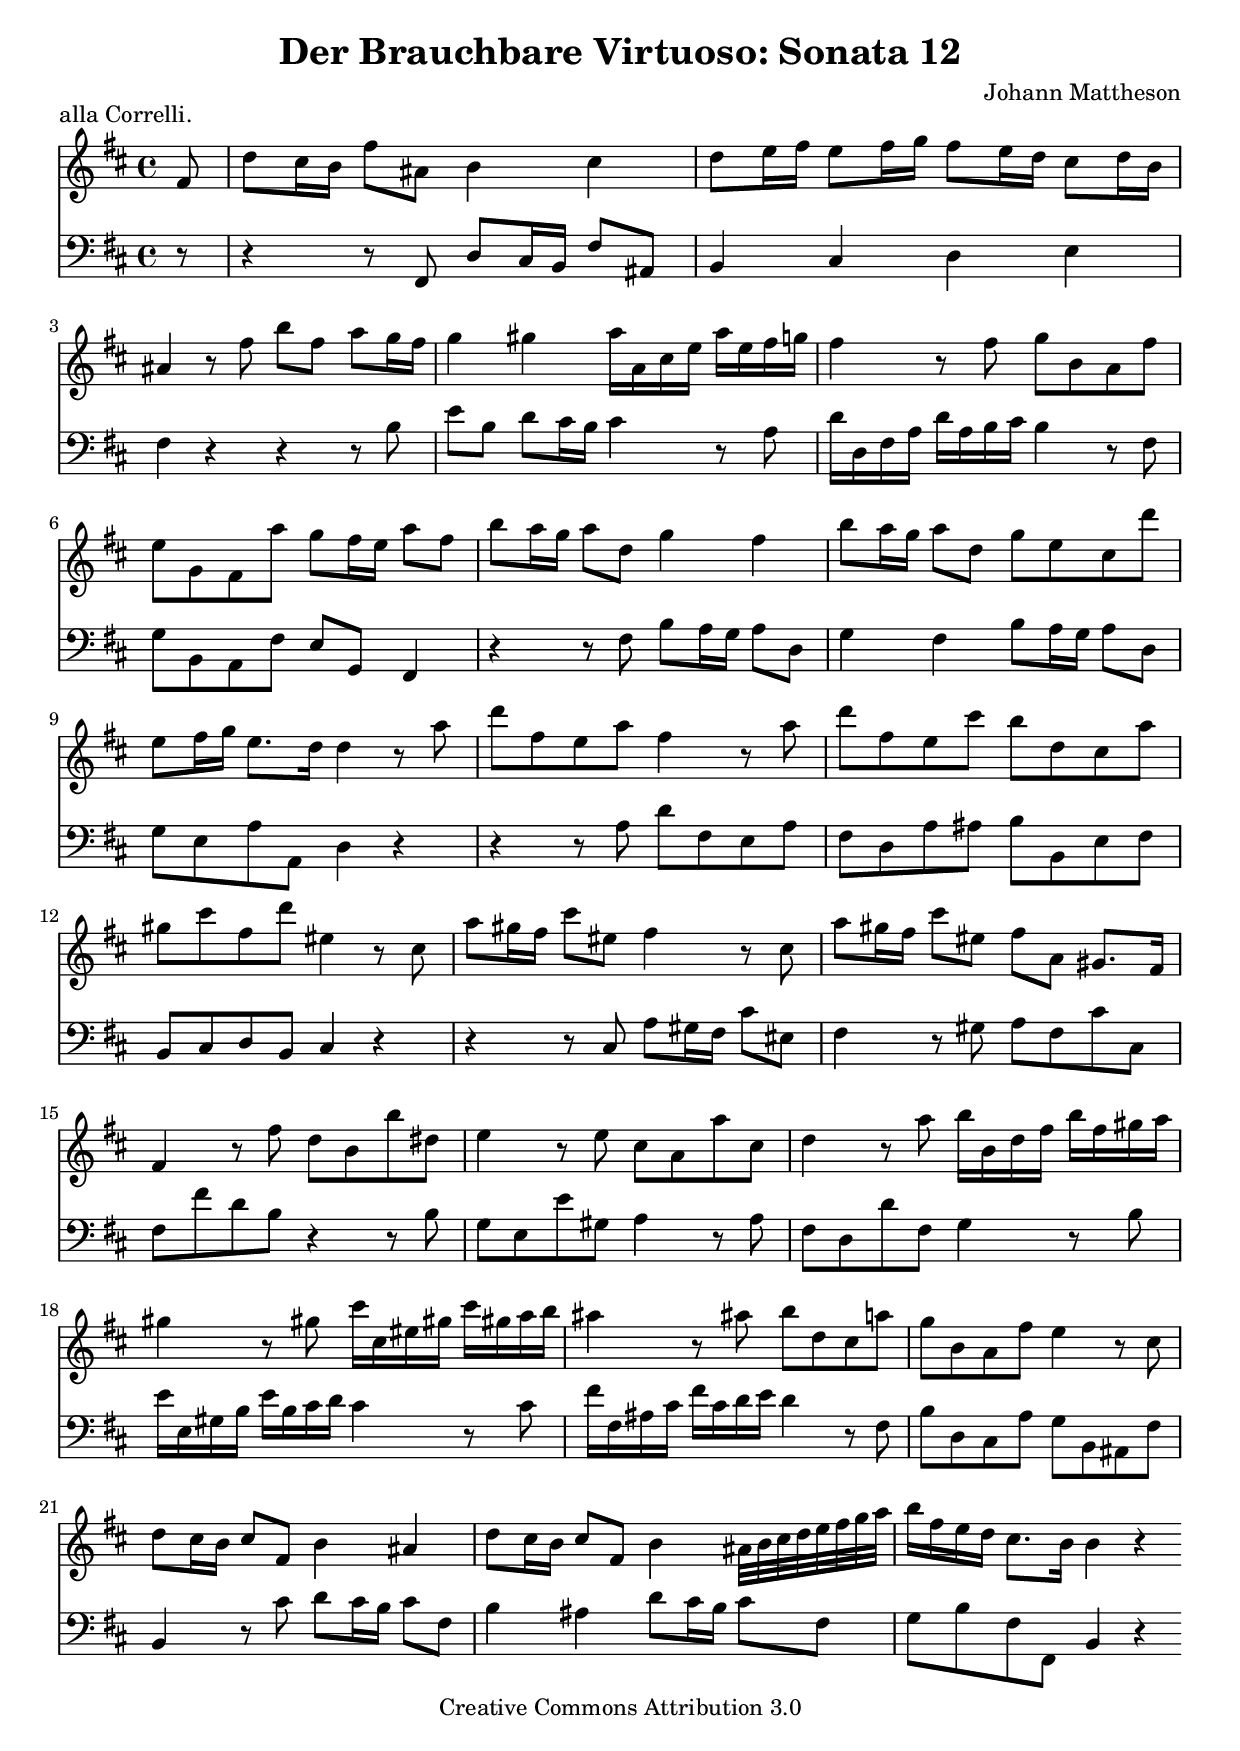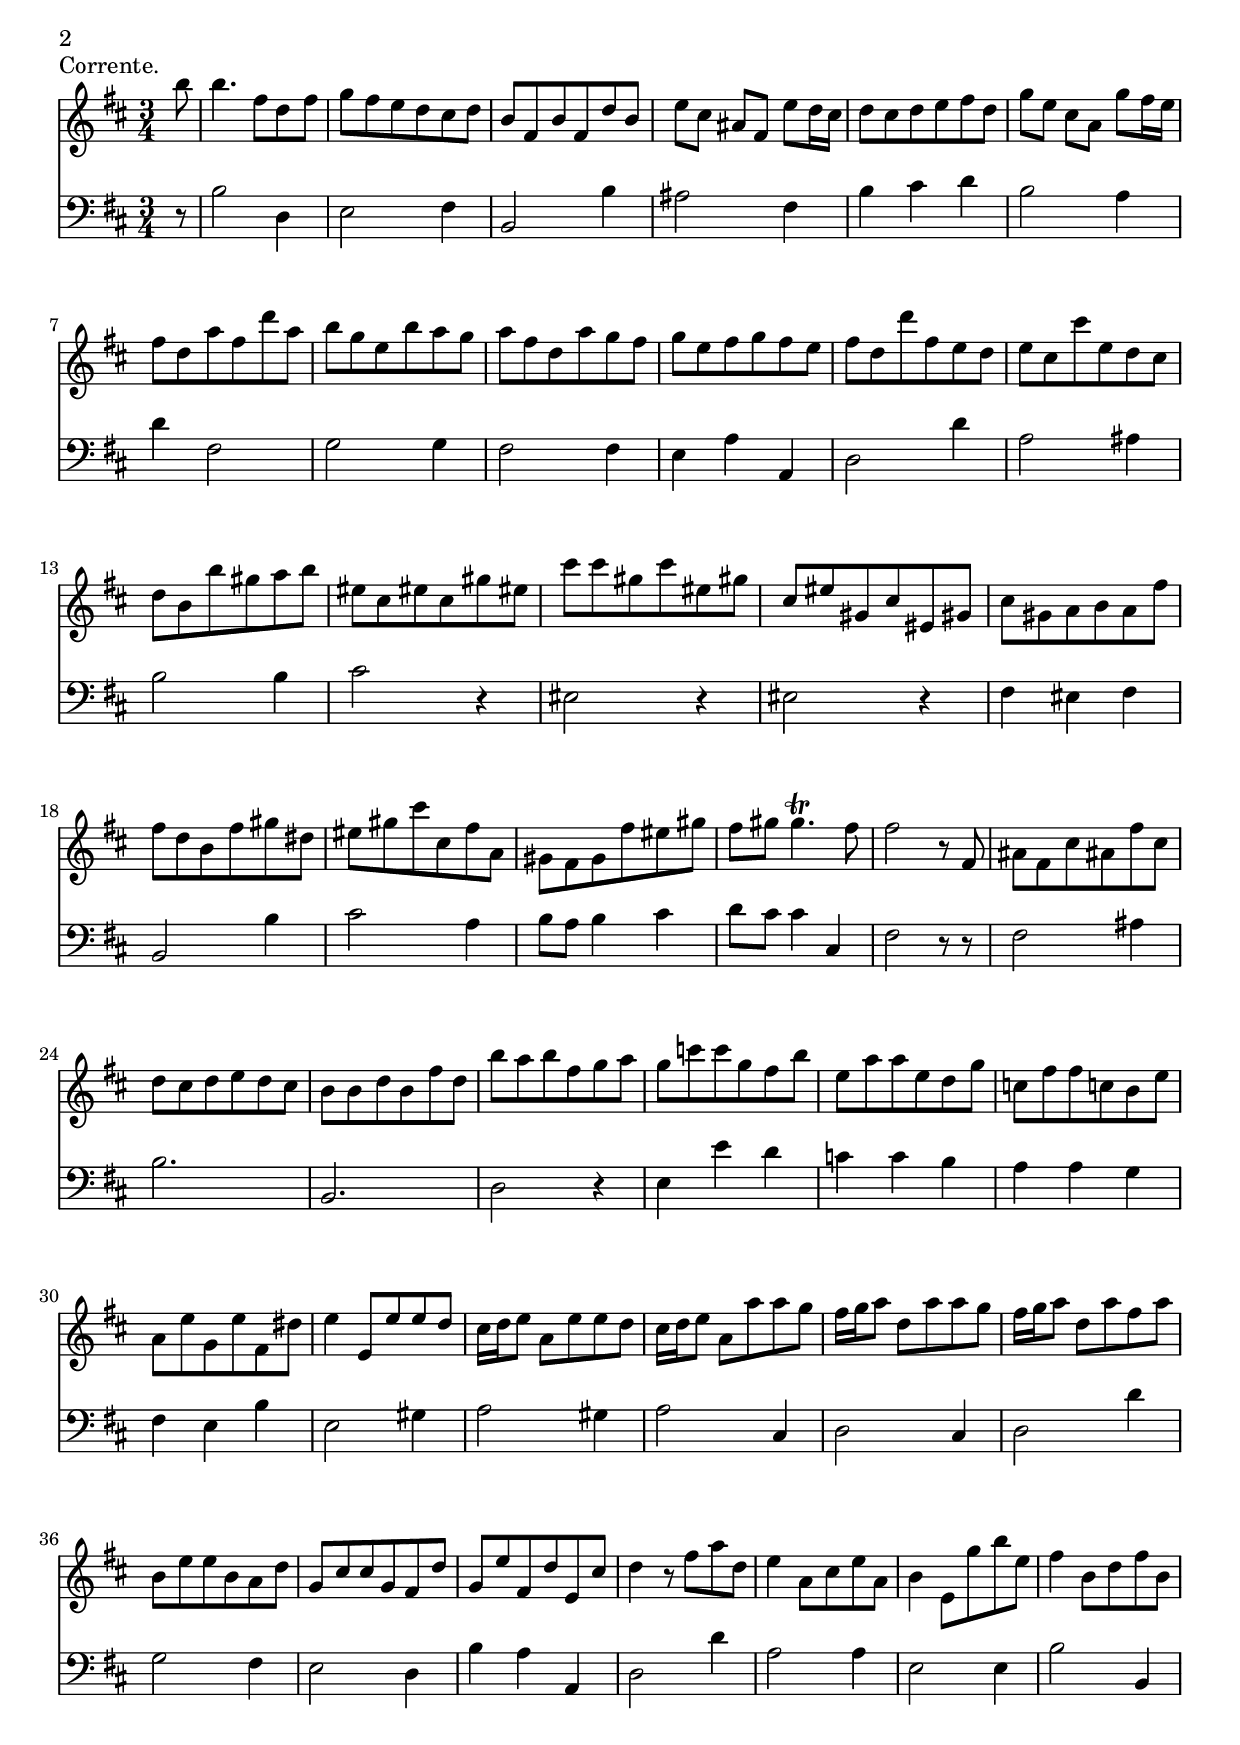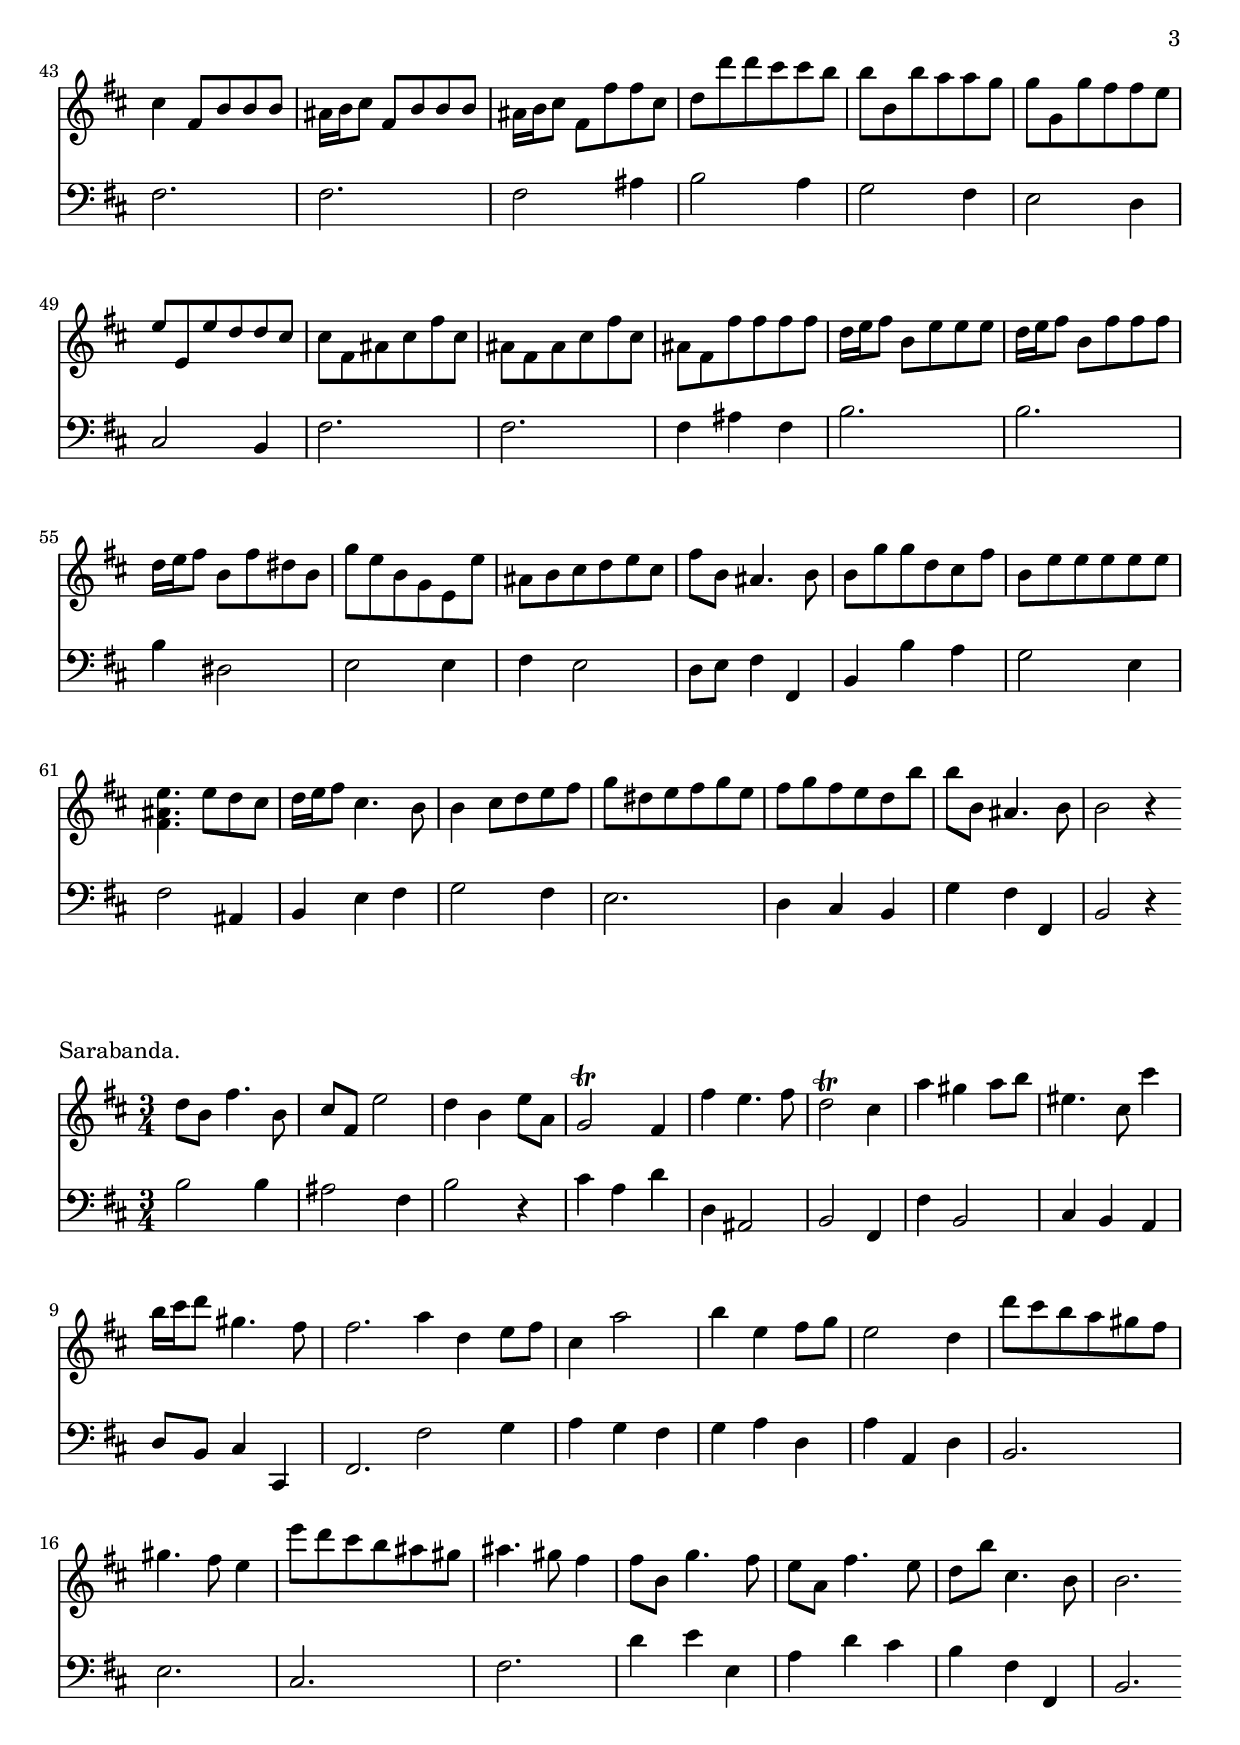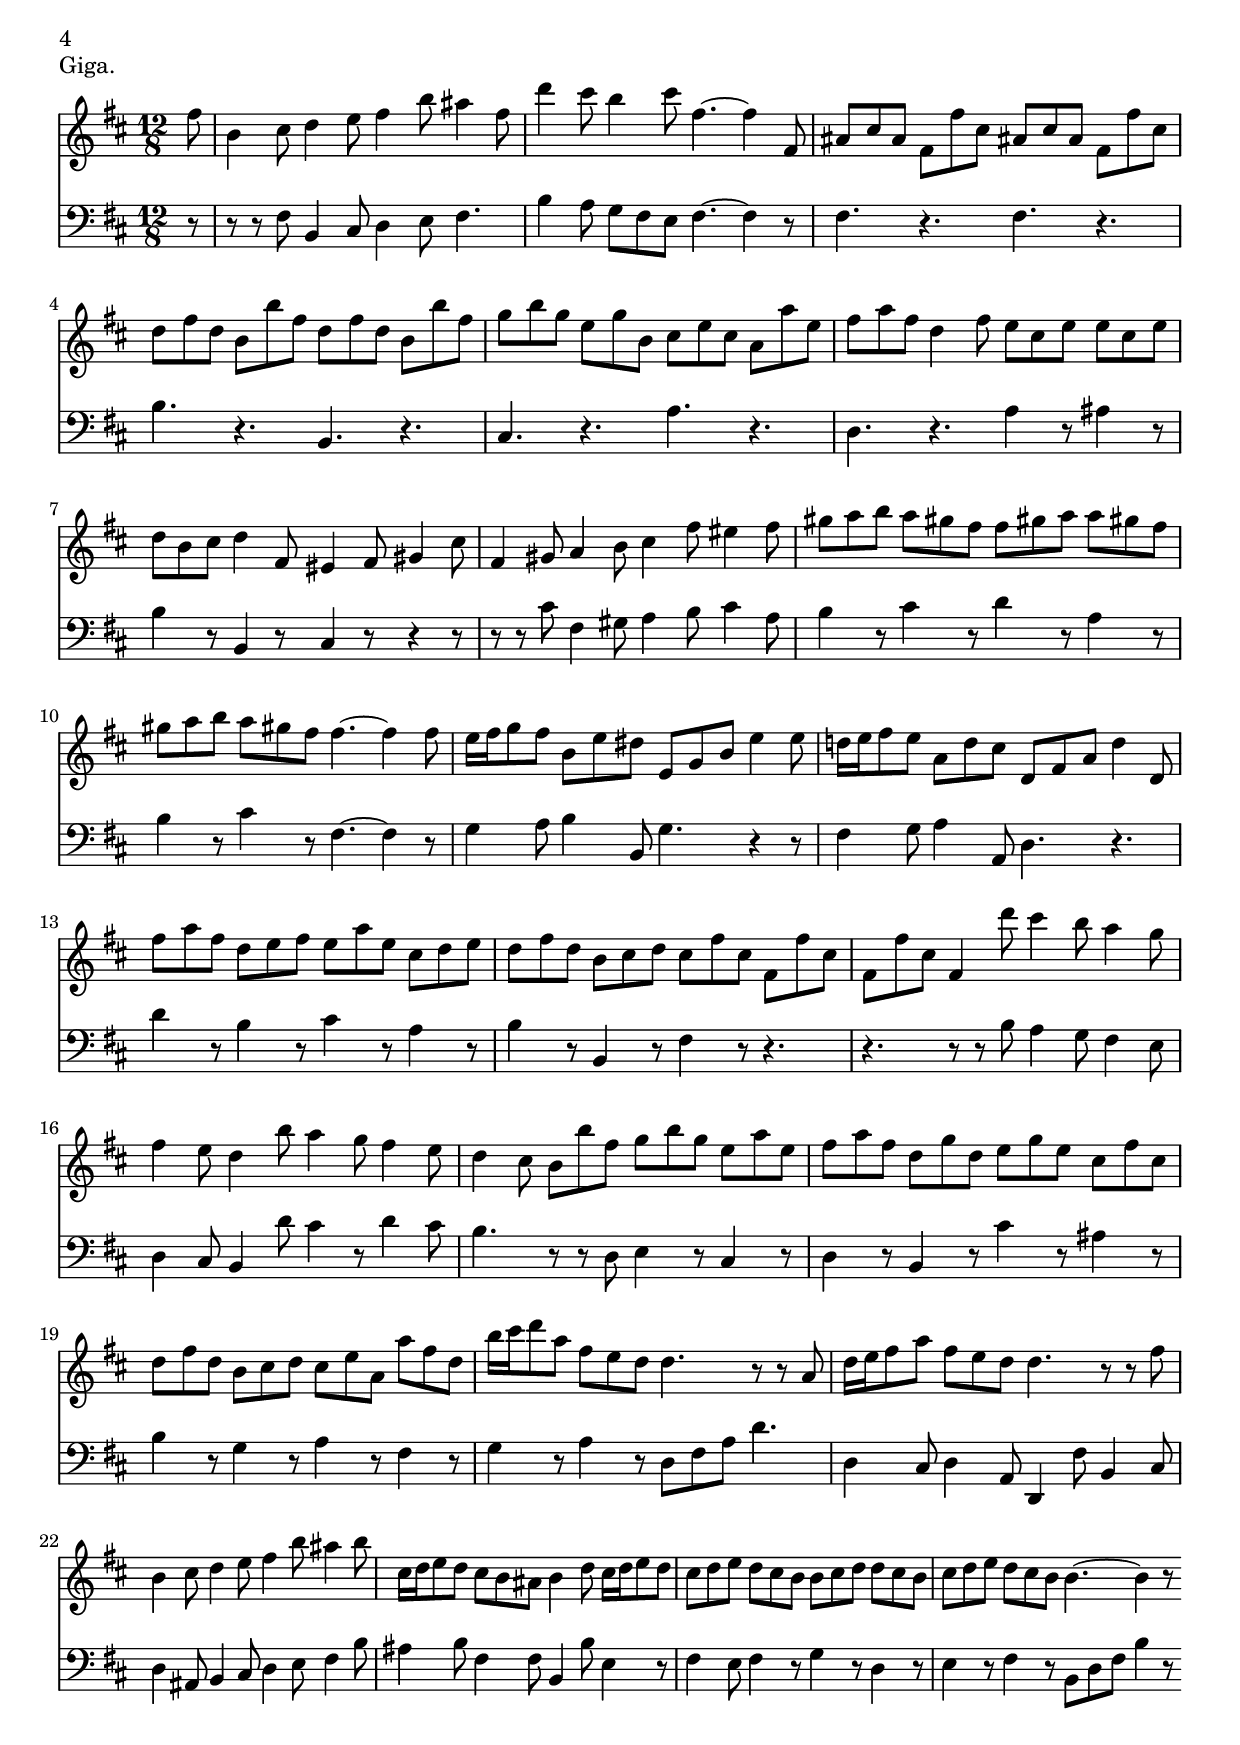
\version "2.8.8"

#(set-global-staff-size 20)

\header { 
	title = "Der Brauchbare Virtuoso: Sonata 12"
	composer = "Johann Mattheson"
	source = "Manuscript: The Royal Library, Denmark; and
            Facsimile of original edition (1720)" 
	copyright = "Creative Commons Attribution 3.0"
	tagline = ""
	}

\paper {
	#(set-paper-size "a4")
	ragged-last-bottom = ##f
	}

\score {
  <<
    \new Staff
    \relative c' {
	\clef G
	\key d \major
	\time 4/4 
	                   
	\partial 8*1 fis8 | d' cis16 b fis'8 ais,! b4 cis |   % 3
	d8 e16 fis e8 fis16 g fis8 e16 d cis8 d16 b | 
	ais!4 r8 fis' b fis a g16 fis |   % 5
	g4 gis! a16 a, cis e a e fis g! | 
	fis4 r8 fis g b, a fis' |   % 7
	e g, fis a' g fis16 e a8 fis | b a16 g a8 d, g4 fis |   % 9
	b8 a16 g a8 d, g e cis d' | 
	e, fis16 g e8. d16 d4 r8 \bar ":|:" a' |   % 11
	d fis, e a fis4 r8 a | d fis, e cis' b d, cis a' |   % 13
	gis! cis fis, d' eis,!4 r8 cis | 
	a' gis!16 fis cis'8 eis,! fis4 r8 cis |   % 15
	a' gis!16 fis cis'8 eis,! fis a, gis!8. fis16 | 
	fis4 r8 fis' d b b' dis,! |   % 17
	e4 r8 e cis a a' cis, | 
	d4 r8 a' b16 b, d fis b fis gis! a |   % 19
	gis!4 r8 gis! cis16 cis, eis! gis! cis gis! a b | 
	ais!4 r8 ais! b d, cis a'! |   % 21
	g b, a fis' e4 r8 cis | d cis16 b cis8 fis, b4 ais! |   % 23
	d8 cis16 b cis8 fis, b4 ais!32 b cis d e fis g a | 
	b16 fis e d cis8. b16 b4 r 
	\bar ":|" }

      \new Staff
      \relative c {
	\clef bass
	\key d \major
	\time 4/4 
	                   
	\partial 8*1 r8 | r4 r8 fis, d' cis16 b fis'8 ais,! |   % 3
	b4 cis d e | fis r r r8 b |   % 5
	e b d cis16 b cis4 r8 a | d16 d, fis a d a b cis b4 r8 fis |   % 7
	g b, a fis' e g, fis4 | r r8 fis' b a16 g a8 d, |   % 9
	g4 fis b8 a16 g a8 d, | g e a a, d4 r |   % 11
	r r8 a' d fis, e a | fis d a' ais! b b, e fis |   % 13
	b, cis d b cis4 r | r r8 cis a' gis!16 fis cis'8 eis,! |   % 15
	fis4 r8 gis! a fis cis' cis, | fis fis' d b r4 r8 b |   % 17
	g e e' gis,! a4 r8 a | fis d d' fis, g4 r8 b |   % 19
	e16 e, gis! b e b cis d cis4 r8 cis | 
	fis16 fis, ais! cis fis cis d e d4 r8 fis, |   % 21
	b d, cis a' g b, ais! fis' | b,4 r8 cis' d cis16 b cis8 fis, |   % 23
	b4 ais! d8 cis16 b cis8 fis, | g b fis fis, b4 r }
  >>
  \header { piece = "alla Correlli." }
  \layout { indent = #0 }
}

\score {
  <<
    \new Staff
    \relative c' {
	\clef G
	\key d \major
	\time 3/4 
	                   
	\partial 8*1 b''8 | b4. fis8 d fis |   % 3
	g fis e d cis d | b fis b fis d' b |   % 5
	e cis ais! fis e' d16 cis | d8 cis d e fis d |   % 7
	g e cis a g' fis16 e | fis8 d a' fis d' a |   % 9
	b g e b' a g | a fis d a' g fis |   % 11
	g e fis g fis e | fis d d' fis, e d |   % 13
	e cis cis' e, d cis | d b b' gis! a b |   % 15
	eis,! cis eis! cis gis'! eis! | cis' cis gis! cis eis,! gis! |   % 17
	cis, eis! gis,! cis eis,! gis! | cis gis! a b a fis' |   % 19
	fis d b fis' gis! dis! | eis! gis! cis cis, fis a, |   % 21
	gis! fis gis fis' eis! gis! | fis gis! gis4. \trill fis8 |   % 23
	fis2 r8 \bar ":|:" fis, | ais! fis cis' ais! fis' cis |   % 25
	d cis d e d cis | b b d b fis' d |   % 27
	b' a b fis g a | g c! c g fis b |   % 29
	e, a a e d g | c,! fis fis c! b e |   % 31
	a, e' g, e' fis, dis'! | e4 e,8 e' e d |   % 33
	cis16 d e8 a, e' e d | cis16 d e8 a, a' a g |   % 35
	fis16 g a8 d, a' a g | fis16 g a8 d, a' fis a |   % 37
	b, e e b a d | g, cis cis g fis d' |   % 39
	g, e' fis, d' e, cis' | d4 r8 fis a d, |   % 41
	e4 a,8 cis e a, | b4 e,8 g' b e, |   % 43
	fis4 b,8 d fis b, | cis4 fis,8 b b b |   % 45
	ais!16 b cis8 fis, b b b | ais!16 b cis8 fis, fis' fis cis |   % 47
	d d' d cis cis b | b b, b' a a g |   % 49
	g g, g' fis fis e | e e, e' d d cis |   % 51
	cis fis, ais! cis fis cis | ais! fis ais cis fis cis |   % 53
	ais! fis fis' fis fis fis | d16 e fis8 b, e e e |   % 55
	d16 e fis8 b, fis' fis fis | d16 e fis8 b, fis' dis! b |   % 57
	g' e b g e e' | ais,! b cis d e cis |   % 59
	fis b, ais!4. b8 | b g' g d cis fis |   % 61
	b, e e e e e | < fis, ais! e' > 4.e'8 d cis |   % 63
	d16 e fis8 cis4. b8 | b4 cis8 d e fis |   % 65
	g dis! e fis g e | fis g fis e d b' |   % 67
	b b, ais!4. b8 | b2 r4 
	\bar ":|" }

      \new Staff
      \relative c {
	\clef bass
	\key d \major
	\time 3/4 
	                   
	\partial 8*1 r8 | b'2 d,4 |   % 3
	e2 fis4 | b,2 b'4 |   % 5
	ais!2 fis4 | b cis d |   % 7
	b2 a4 | d fis,2 |   % 9
	g g4 | fis2 fis4 |   % 11
	e a a, | d2 d'4 |   % 13
	a2 ais!4 | b2 b4 |   % 15
	cis2 r4 | eis,!2 r4 |   % 17
	eis!2 r4 | fis eis! fis |   % 19
	b,2 b'4 | cis2 a4 |   % 21
	b8 a b4 cis | d8 cis cis4 cis, |   % 23
	fis2 r8 r | fis2 ais!4 |   % 25
	b2. | b, |   % 27
	d2 r4 | e e' d |   % 29
	c! c b | a a g |   % 31
	fis e b' | e,2 gis!4 |   % 33
	a2 gis!4 | a2 cis,4 |   % 35
	d2 cis4 | d2 d'4 |   % 37
	g,2 fis4 | e2 d4 |   % 39
	b' a a, | d2 d'4 |   % 41
	a2 a4 | e2 e4 |   % 43
	b'2 b,4 | fis'2. |   % 45
	fis | fis2 ais!4 |   % 47
	b2 a4 | g2 fis4 |   % 49
	e2 d4 | cis2 b4 |   % 51
	fis'2. | fis |   % 53
	fis4 ais! fis | b2. |   % 55
	b | b4 dis,!2 |   % 57
	e e4 | fis e2 |   % 59
	d8 e fis4 fis, | b b' a |   % 61
	g2 e4 | fis2 ais,!4 |   % 63
	b e fis | g2 fis4 |   % 65
	e2. | d4 cis b |   % 67
	g' fis fis, | b2 r4 }
  >>
  \header { piece = "Corrente." breakbefore = ##t }
  \layout { indent = #0 }
}

\score {
  <<
    \new Staff
    \relative c' {
	\clef G
	\key d \major
	\time 3/4 
	                   
	d'8 b fis'4. b,8 | cis fis, e'2 |   % 3
	d4 b e8 a, | g2 \trill fis4 |   % 5
	fis' e4. fis8 | d2 \trill cis4 |   % 7
	a' gis! a8 b | eis,!4. cis8 cis'4 |   % 9
	b16 cis d8 gis,!4. fis8 | fis2. \bar ":|:" |   % 11
	a4 d, e8 fis | cis4 a'2 |   % 13
	b4 e, fis8 g | e2 d4 |   % 15
	d'8 cis b a gis! fis | gis!4. fis8 e4 |   % 17
	e'8 d cis b ais! gis! | ais!4. gis!8 fis4 |   % 19
	fis8 b, g'4. fis8 | e a, fis'4. e8 |   % 21
	d b' cis,4. b8 | b2. \bar ":|" }

      \new Staff
      \relative c {
	\clef bass
	\key d \major
	\time 3/4 
	                   
	b'2 b4 | ais!2 fis4 |   % 3
	b2 r4 | cis a d |   % 5
	d, ais!2 | b fis4 |   % 7
	fis' b,2 | cis4 b a |   % 9
	d8 b cis4 cis, | fis2. |   % 11
	fis'2 g4 | a g fis |   % 13
	g a d, | a' a, d |   % 15
	b2. | e |   % 17
	cis | fis |   % 19
	d'4 e e, | a d cis |   % 21
	b fis fis, | b2. }
  >>
  \header { piece = "Sarabanda." }
  \layout { indent = #0 }
}

\score {
  <<
    \new Staff
    \relative c' {
	\clef G
	\key d \major
	\time 12/8 
	                   
	\partial 8*1 fis'8 |
	b,4 cis8 d4 e8 fis4 b8 ais!4 fis8 |   % 3
	d'4 cis8 b4 cis8 fis,4. ~ fis4 fis,8 | 
	ais! cis ais fis fis' cis ais! cis ais fis fis' cis |   % 5
	d fis d b b' fis d fis d b b' fis | 
	g b g e g b, cis e cis a a' e |   % 7
	fis a fis d4 fis8 e cis e e cis e | 
	d b cis d4 fis,8 eis!4 fis8 gis!4 cis8 |   % 9
	fis,4 gis!8 a4 b8 cis4 fis8 eis!4 fis8 | 
	gis! a b a gis! fis fis gis! a a gis! fis |   % 11
	gis! a b a gis! fis fis4. ~ fis4 fis8 | 
	e16 fis g8 fis b, e dis! e, g b e4 e8 |   % 13
	d!16 e fis8 e a, d cis d, fis a d4 d,8 | 
	fis' a fis d e fis e a e cis d e |   % 15
	d fis d b cis d cis fis cis fis, fis' cis | 
	fis, fis' cis fis,4 d''8 cis4 b8 a4 g8 |   % 17
	fis4 e8 d4 b'8 a4 g8 fis4 e8 | 
	d4 cis8 b b' fis g b g e a e |   % 19
	fis a fis d g d e g e cis fis cis | 
	d fis d b cis d cis e a, a' fis d |   % 21
	b'16 cis d8 a fis e d d4. r8 r a | 
	d16 e fis8 a fis e d d4. r8 r fis |   % 23
	b,4 cis8 d4 e8 fis4 b8 ais!4 b8 | 
	cis,16 d e8 d cis b ais! b4 d8 cis16 d e8 d |   % 25
	cis d e d cis b b cis d d cis b |
	cis d e d cis b b4. ~ b4 r8 
	\bar ":|" }

      \new Staff
      \relative c {
	\clef bass
	\key d \major
	\time 12/8 
	                   
	\partial 8*1 r8 | 
	r8 r fis b,4 cis8 d4 e8 fis4. |   % 3
	b4 a8 g fis e fis4. ~ fis4 r8 | 
	fis4. r fis r |   % 5
	b r b, r | cis r a' r |   % 7
	d, r a'4 r8 ais!4 r8 | 
	b4 r8 b,4 r8 cis4 r8 r4 r8 |   % 9
	r r cis' fis,4 gis!8 a4 b8 cis4 a8 | 
	b4 r8 cis4 r8 d4 r8 a4 r8 |   % 11
	b4 r8 cis4 r8 fis,4. ~ fis4 \bar ":|:" r8 | 
	g4 a8 b4 b,8 g'4. r4 r8 |   % 13
	fis4 g8 a4 a,8 d4. r | 
	d'4 r8 b4 r8 cis4 r8 a4 r8 |   % 15
	b4 r8 b,4 r8 fis'4 r8 r4. | 
	r r8 r b a4 g8 fis4 e8 |   % 17
	d4 cis8 b4 d'8 cis4 r8 d4 cis8 | 
	b4. r8 r d, e4 r8 cis4 r8 |   % 19
	d4 r8 b4 r8 cis'4 r8 ais!4 r8 | 
	b4 r8 g4 r8 a4 r8 fis4 r8 |   % 21
	g4 r8 a4 r8 d, fis a d4. | 
	d,4 cis8 d4 a8 d,4 fis'8 b,4 cis8 |   % 23
	d4 ais!8 b4 cis8 d4 e8 fis4 b8 | 
	ais!4 b8 fis4 fis8 b,4 b'8 e,4 r8 |   % 25
	fis4 e8 fis4 r8 g4 r8 d4 r8 | 
	e4 r8 fis4 r8 b, d fis b4 r8 \bar ":|" }
  >>
  \header { piece = "Giga." breakbefore = ##t }
  \layout { indent = #0 }
}
